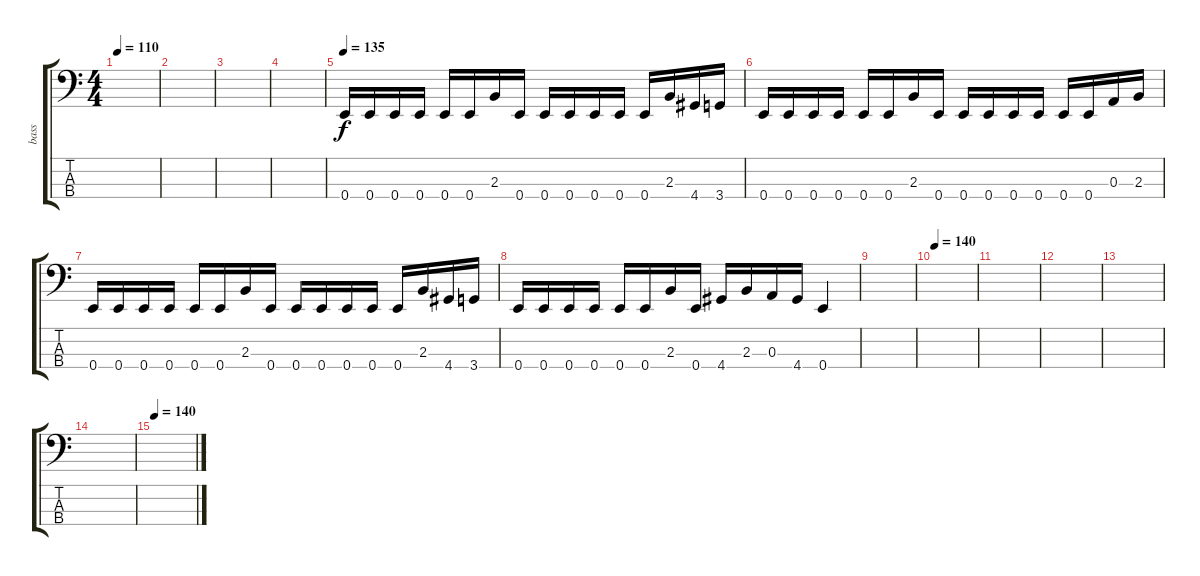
\track ("bass" "bass") {instrument electricbassfinger}
\staff {score tabs}
\tuning (G2 D2 A1 E1) {hide}
\ts (4 4)
\tempo 110
\clef f4
\ks c
|
|
|
|
\tempo 135
0.4.16 0.4.16 0.4.16 0.4.16 0.4.16 0.4.16 2.3.16 0.4.16 0.4.16 0.4.16 0.4.16 0.4.16 0.4.16 2.3.16 4.4.16 3.4.16 |
0.4.16 0.4.16 0.4.16 0.4.16 0.4.16 0.4.16 2.3.16 0.4.16 0.4.16 0.4.16 0.4.16 0.4.16 0.4.16 0.4.16 0.3.16 2.3.16 |
0.4.16 0.4.16 0.4.16 0.4.16 0.4.16 0.4.16 2.3.16 0.4.16 0.4.16 0.4.16 0.4.16 0.4.16 0.4.16 2.3.16 4.4.16 3.4.16 |
0.4.16 0.4.16 0.4.16 0.4.16 0.4.16 0.4.16 2.3.16 0.4.16 4.4.16 2.3.16 0.3.16 4.4.16 0.4.4 |
|
\tempo 140
|
|
|
|
|
\tempo 140
